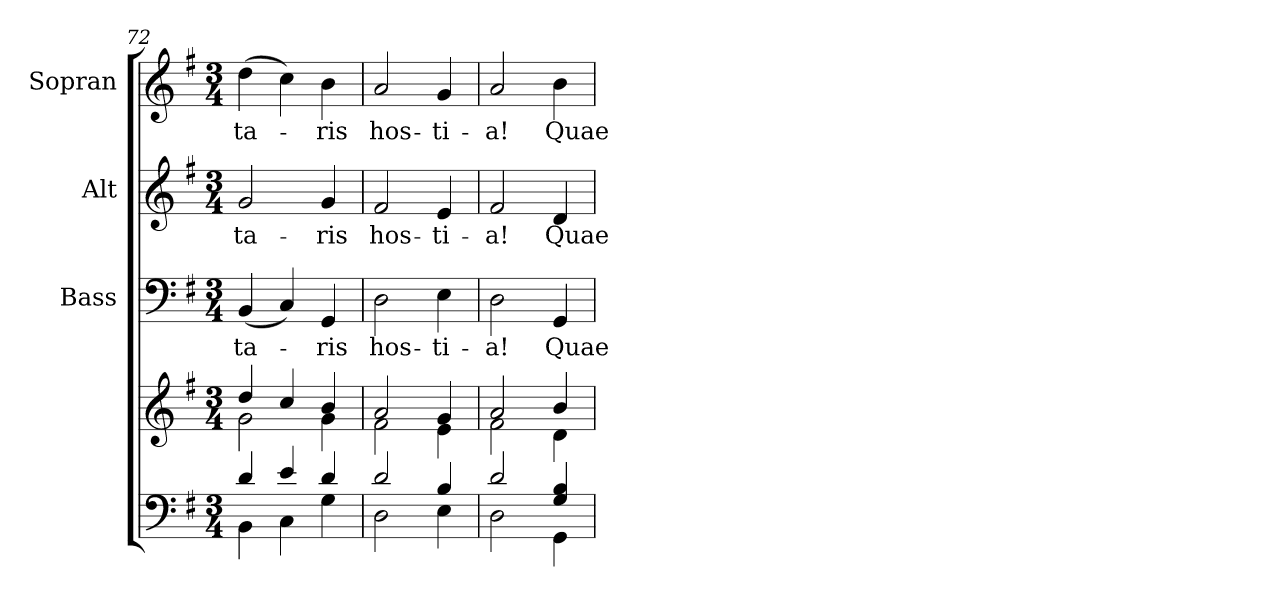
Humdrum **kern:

**kern	**kern	**kern	**text	**kern	**text	**kern	**text
*part4	*part4	*part3	*part3	*part2	*part2	*part1	*part1
*staff5	*staff4	*staff3	*staff3	*staff2	*staff2	*staff1	*staff1
*	*	*I"Bass	*	*I"Alt	*	*I"Sopran	*
*	*	*I'B.	*	*I'A.	*	*I'S.	*
*clefF4	*clefG2	*clefF4	*	*clefG2	*	*clefG2	*
*k[f#]	*k[f#]	*k[f#]	*	*k[f#]	*	*k[f#]	*
*G:	*G:	*G:	*	*G:	*	*G:	*
*M3/4	*M3/4	*M3/4	*	*M3/4	*	*M3/4	*
=72	=72	=72	=72	=72	=72	=72	=72
*^	*^	*	*	*	*	*	*
!	!	!	!	!	!LO:LY:b	!	!LO:LY:b	!	!LO:LY:b
4d/	4BB\	4dd/	2g\	(<4BB/	-ta-	2g/	-ta-	(>4dd\	-ta-
4e/	4C\	4cc/	.	4C/)	.	.	.	4cc\)	.
!	!	!	!	!	!LO:LY:b	!	!LO:LY:b	!	!LO:LY:b
4d/	4G\	4b/	4g\	4GG/	-ris	4g/	-ris	4b\	-ris
=73	=73	=73	=73	=73	=73	=73	=73	=73	=73
!	!	!	!	!	!LO:LY:b	!	!LO:LY:b	!	!LO:LY:b
2d/	2D\	2a/	2f#\	2D\	hos-	2f#/	hos-	2a/	hos-
!	!	!	!	!	!LO:LY:b	!	!LO:LY:b	!	!LO:LY:b
4B/	4E\	4g/	4e\	4E\	-ti-	4e/	-ti-	4g/	-ti-
=74	=74	=74	=74	=74	=74	=74	=74	=74	=74
!	!	!	!	!	!LO:LY:b	!	!LO:LY:b	!	!LO:LY:b
2d/	2D\	2a/	2f#\	2D\	-a!	2f#/	-a!	2a/	-a!
!	!	!	!	!	!LO:LY:b	!	!LO:LY:b	!	!LO:LY:b
4G/ 4B/	4GG\	4b/	4d\	4GG/	Quae	4d/	Quae	4b\	Quae
*v	*v	*	*	*	*	*	*	*	*
*	*v	*v	*	*	*	*	*	*
=	=	=	=	=	=	=	=
*-	*-	*-	*-	*-	*-	*-	*-
